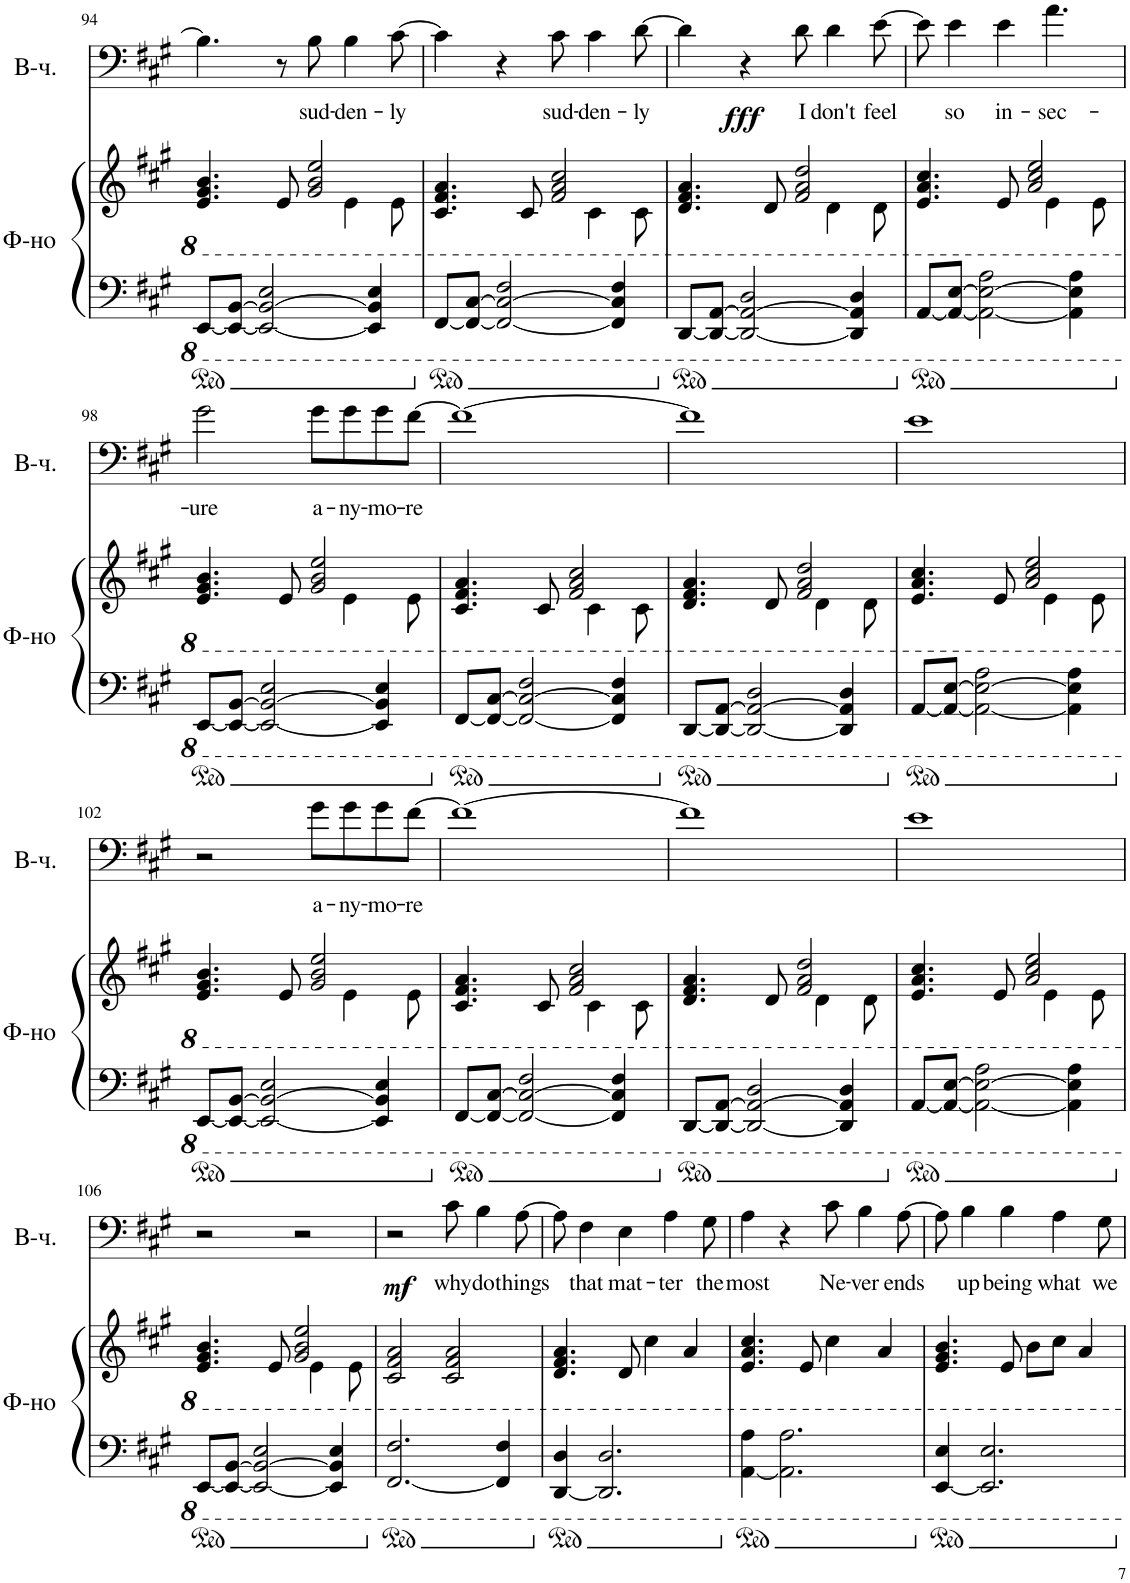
**kern	**kern	**kern	**text	**dynam
*part2	*part2	*part1	*part1	*part1
*staff3	*staff2	*staff1	*staff1	*staff1
*I"Фортепиано	*	*I"Виолончель	*	*
!!LO:PB:g=z
*clefF4	*clefG2	*clefF4	*	*
*k[f#c#g#]	*k[f#c#g#]	*k[f#c#g#]	*	*
*M4/4	*M4/4	*M4/4	*	*
*met(c)	*met(c)	*met(c)	*	*
=94	=94	=94	=94	=94
*	*^	*	*	*
[8EEE/L	4.E/ 4.G#/ 4.B/	8ryy	4.B\]	.	.
*	*v	*v	*	*	*
8EEE/_ [8BBB/J	.	.	.	.
2EEE/_ 2BBB/_ 2EE/	.	.	.	.
.	8E/	8r	.	.
!	!	!	!LO:LY:b	!
.	2G#/ 2B/ 2e/	8B\	sud-	.
*	*^	*	*	*
!	!	!	!	!LO:LY:b	!
.	.	4E\	4B\	-den-	.
4EEE/] 4BBB/] 4EE/	.	.	.	.	.
!	!	!	!	!LO:LY:b	!
.	.	8E\	[8c#\	-ly	.
=95	=95	=95	=95	=95	=95
[8FFF#/L	4.C#/ 4.F#/ 4.A/	8ryy	4c#\]	.	.
*	*v	*v	*	*	*
8FFF#/_ [8CC#/J	.	.	.	.
2FFF#/_ 2CC#/_ 2FF#/	.	4r	.	.
.	8C#/	.	.	.
!	!	!	!LO:LY:b	!
.	2F#/ 2A/ 2c#/	8c#\	sud-	.
*	*^	*	*	*
!	!	!	!	!LO:LY:b	!
.	.	4C#\	4c#\	-den-	.
4FFF#/] 4CC#/] 4FF#/	.	.	.	.	.
!	!	!	!	!LO:LY:b	!
.	.	8C#\	[8d\	-ly	.
=96	=96	=96	=96	=96	=96
[8DDD/L	4.D/ 4.F#/ 4.A/	8ryy	4d\]	.	.
*	*v	*v	*	*	*
8DDD/_ [8AAA/J	.	.	.	.
2DDD/_ 2AAA/_ 2DD/	.	4r	.	.
.	8D/	.	.	.
!	!	!	!LO:LY:b	!LO:DY:b
.	2F#/ 2A/ 2d/	8d\	I	fff
*	*^	*	*	*
!	!	!	!	!LO:LY:b	!
.	.	4D\	4d\	don't	.
4DDD/] 4AAA/] 4DD/	.	.	.	.	.
!	!	!	!	!LO:LY:b	!
.	.	8D\	[8e\	feel	.
=97	=97	=97	=97	=97	=97
[8AAA/L	4.E/ 4.A/ 4.c#/	8ryy	8e\]	.	.
!	!	!	!	!LO:LY:b	!
*	*v	*v	*	*	*
8AAA/_ [8EE/J	.	4e\	so	.
2AAA\_ 2EE\_ 2AA\	.	.	.	.
!	!	!	!LO:LY:b	!
.	8E/	4e\	in-	.
.	2A/ 2c#/ 2e/	.	.	.
*	*^	*	*	*
!	!	!	!	!LO:LY:b	!
.	.	4E\	4.a\	-sec-	.
4AAA\] 4EE\] 4AA\	.	.	.	.	.
.	.	8E\	.	.	.
!!LO:LB:g=z
=98	=98	=98	=98	=98	=98
!	!	!	!	!LO:LY:b	!
[8EEE/L	4.E/ 4.G#/ 4.B/	8ryy	2g#\	-ure	.
*	*v	*v	*	*	*
8EEE/_ [8BBB/J	.	.	.	.
2EEE/_ 2BBB/_ 2EE/	.	.	.	.
.	8E/	.	.	.
!	!	!	!LO:LY:b	!
.	2G#/ 2B/ 2e/	8g#\L	a-	.
*	*^	*	*	*
!	!	!	!	!LO:LY:b	!
.	.	4E\	8g#\	-ny-	.
!	!	!	!	!LO:LY:b	!
4EEE/] 4BBB/] 4EE/	.	.	8g#\	-mo-	.
!	!	!	!	!LO:LY:b	!
.	.	8E\	[8f#\J	-re	.
=99	=99	=99	=99	=99	=99
[8FFF#/L	4.C#/ 4.F#/ 4.A/	8ryy	1f#_	.	.
*	*v	*v	*	*	*
8FFF#/_ [8CC#/J	.	.	.	.
2FFF#/_ 2CC#/_ 2FF#/	.	.	.	.
.	8C#/	.	.	.
.	2F#/ 2A/ 2c#/	.	.	.
*	*^	*	*	*
.	.	4C#\	.	.	.
4FFF#/] 4CC#/] 4FF#/	.	.	.	.	.
.	.	8C#\	.	.	.
=100	=100	=100	=100	=100	=100
[8DDD/L	4.D/ 4.F#/ 4.A/	8ryy	1f#]	.	.
*	*v	*v	*	*	*
8DDD/_ [8AAA/J	.	.	.	.
2DDD/_ 2AAA/_ 2DD/	.	.	.	.
.	8D/	.	.	.
.	2F#/ 2A/ 2d/	.	.	.
*	*^	*	*	*
.	.	4D\	.	.	.
4DDD/] 4AAA/] 4DD/	.	.	.	.	.
.	.	8D\	.	.	.
=101	=101	=101	=101	=101	=101
[8AAA/L	4.E/ 4.A/ 4.c#/	8ryy	1e	.	.
*	*v	*v	*	*	*
8AAA/_ [8EE/J	.	.	.	.
2AAA\_ 2EE\_ 2AA\	.	.	.	.
.	8E/	.	.	.
.	2A/ 2c#/ 2e/	.	.	.
*	*^	*	*	*
.	.	4E\	.	.	.
4AAA\] 4EE\] 4AA\	.	.	.	.	.
.	.	8E\	.	.	.
!!LO:LB:g=z
=102	=102	=102	=102	=102	=102
[8EEE/L	4.E/ 4.G#/ 4.B/	8ryy	2r	.	.
*	*v	*v	*	*	*
8EEE/_ [8BBB/J	.	.	.	.
2EEE/_ 2BBB/_ 2EE/	.	.	.	.
.	8E/	.	.	.
!	!	!	!LO:LY:b	!
.	2G#/ 2B/ 2e/	8g#\L	a-	.
*	*^	*	*	*
!	!	!	!	!LO:LY:b	!
.	.	4E\	8g#\	-ny-	.
!	!	!	!	!LO:LY:b	!
4EEE/] 4BBB/] 4EE/	.	.	8g#\	-mo-	.
!	!	!	!	!LO:LY:b	!
.	.	8E\	[8f#\J	-re	.
=103	=103	=103	=103	=103	=103
[8FFF#/L	4.C#/ 4.F#/ 4.A/	8ryy	1f#_	.	.
*	*v	*v	*	*	*
8FFF#/_ [8CC#/J	.	.	.	.
2FFF#/_ 2CC#/_ 2FF#/	.	.	.	.
.	8C#/	.	.	.
.	2F#/ 2A/ 2c#/	.	.	.
*	*^	*	*	*
.	.	4C#\	.	.	.
4FFF#/] 4CC#/] 4FF#/	.	.	.	.	.
.	.	8C#\	.	.	.
=104	=104	=104	=104	=104	=104
[8DDD/L	4.D/ 4.F#/ 4.A/	8ryy	1f#]	.	.
*	*v	*v	*	*	*
8DDD/_ [8AAA/J	.	.	.	.
2DDD/_ 2AAA/_ 2DD/	.	.	.	.
.	8D/	.	.	.
.	2F#/ 2A/ 2d/	.	.	.
*	*^	*	*	*
.	.	4D\	.	.	.
4DDD/] 4AAA/] 4DD/	.	.	.	.	.
.	.	8D\	.	.	.
=105	=105	=105	=105	=105	=105
[8AAA/L	4.E/ 4.A/ 4.c#/	8ryy	1e	.	.
*	*v	*v	*	*	*
8AAA/_ [8EE/J	.	.	.	.
2AAA\_ 2EE\_ 2AA\	.	.	.	.
.	8E/	.	.	.
.	2A/ 2c#/ 2e/	.	.	.
*	*^	*	*	*
.	.	4E\	.	.	.
4AAA\] 4EE\] 4AA\	.	.	.	.	.
.	.	8E\	.	.	.
!!LO:LB:g=z
=106	=106	=106	=106	=106	=106
[8EEE/L	4.E/ 4.G#/ 4.B/	8ryy	2r	.	.
*	*v	*v	*	*	*
8EEE/_ [8BBB/J	.	.	.	.
2EEE/_ 2BBB/_ 2EE/	.	.	.	.
.	8E/	.	.	.
.	2G#/ 2B/ 2e/	2r	.	.
*	*^	*	*	*
.	.	4E\	.	.	.
4EEE/] 4BBB/] 4EE/	.	.	.	.	.
.	.	8E\	.	.	.
*	*v	*v	*	*	*
=107	=107	=107	=107	=107
[2.FFF#/ 2.FF#/	2C#/ 2F#/ 2A/	2r	.	.
!	!	!	!LO:LY:b	!LO:DY:b
.	2C#/ 2F#/ 2A/	8c#\	why	mf
!	!	!	!LO:LY:b	!
.	.	4B\	do	.
4FFF#/] 4FF#/	.	.	.	.
!	!	!	!LO:LY:b	!
.	.	[8A\	things	.
=108	=108	=108	=108	=108
[4DDD/ 4DD/	4.D/ 4.F#/ 4.A/	8A\]	.	.
!	!	!	!LO:LY:b	!
.	.	4F#\	that	.
2.DDD/] 2.DD/	.	.	.	.
!	!	!	!LO:LY:b	!
.	8D/	4E\	mat-	.
.	4c#\	.	.	.
!	!	!	!LO:LY:b	!
.	.	4A\	-ter	.
.	4A/	.	.	.
!	!	!	!LO:LY:b	!
.	.	8G#\	the	.
=109	=109	=109	=109	=109
!	!	!	!LO:LY:b	!
[4AAA\ 4AA\	4.E/ 4.A/ 4.c#/	4A\	most	.
2.AAA\] 2.AA\	.	4r	.	.
.	8E/	.	.	.
!	!	!	!LO:LY:b	!
.	4c#\	8c#\	Ne-	.
!	!	!	!LO:LY:b	!
.	.	4B\	-ver	.
.	4A/	.	.	.
!	!	!	!LO:LY:b	!
.	.	[8A\	ends	.
=110	=110	=110	=110	=110
[4EEE/ 4EE/	4.E/ 4.G#/ 4.B/	8A\]	.	.
!	!	!	!LO:LY:b	!
.	.	4B\	up	.
2.EEE/] 2.EE/	.	.	.	.
!	!	!	!LO:LY:b	!
.	8E/	4B\	being	.
.	8B\L	.	.	.
!	!	!	!LO:LY:b	!
.	8c#\J	4A\	what	.
.	4A/	.	.	.
!	!	!	!LO:LY:b	!
.	.	8G#\	we	.
=	=	=	=	=
*-	*-	*-	*-	*-
